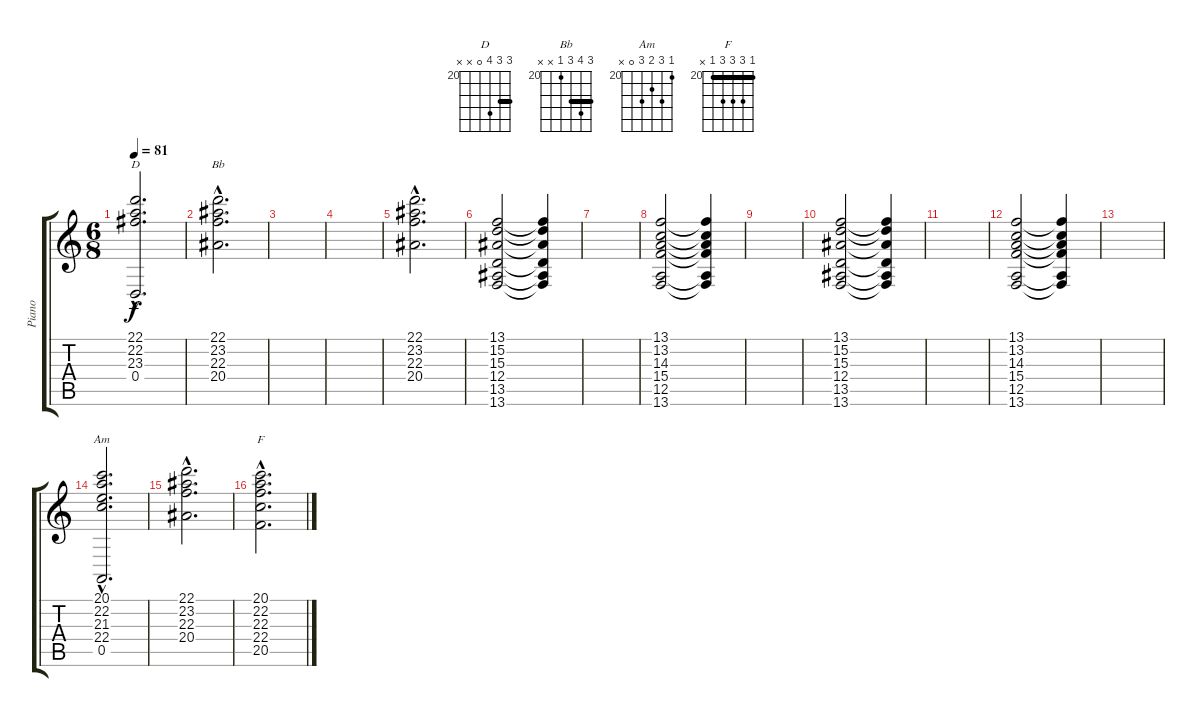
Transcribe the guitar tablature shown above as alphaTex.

\track ("Piano" "Piano") {instrument brightacousticpiano}
\staff {score tabs}
\tuning (E4 B3 G3 D3 A2 E2) {hide}
\chord ("D" 22 22 23 0 x x) {firstfret 20 barre 22}
\chord ("Bb" 22 23 22 20 x x) {firstfret 20 barre 22}
\chord ("Am" 20 22 21 22 0 x) {firstfret 20}
\chord ("F" 20 22 22 22 20 x) {firstfret 20 barre 20}
\ts (6 8)
\tempo 81
\clef g2
\ks c
(22.1{hac} 22.2{hac} 23.3{hac} 0.4{hac}).2{d ch "D" dy f} |
(22.1{hac} 23.2{hac} 22.3{hac} 20.4{hac}).2{d ch "Bb"} |
|
|
(22.1{hac} 23.2{hac} 22.3{hac} 20.4{hac}).2{d} |
(13.1 15.2 15.3 12.4 13.5 13.6).2 (13.1{t} 15.2{t} 15.3{t} 12.4{t} 13.5{t} 13.6{t}).4 |
|
(13.1 13.2 14.3 15.4 12.5 13.6).2 (13.1{t} 13.2{t} 14.3{t} 15.4{t} 12.5{t} 13.6{t}).4 |
|
(13.1 15.2 15.3 12.4 13.5 13.6).2 (13.1{t} 15.2{t} 15.3{t} 12.4{t} 13.5{t} 13.6{t}).4 |
|
(13.1 13.2 14.3 15.4 12.5 13.6).2 (13.1{t} 13.2{t} 14.3{t} 15.4{t} 12.5{t} 13.6{t}).4 |
|
(20.1{hac} 22.2{hac} 21.3{hac} 22.4{hac} 0.5{hac}).2{d ch "Am"} |
(22.1{hac} 23.2{hac} 22.3{hac} 20.4{hac}).2{d} |
(20.1{hac} 22.2{hac} 22.3{hac} 22.4{hac} 20.5{hac}).2{d ch "F"}
